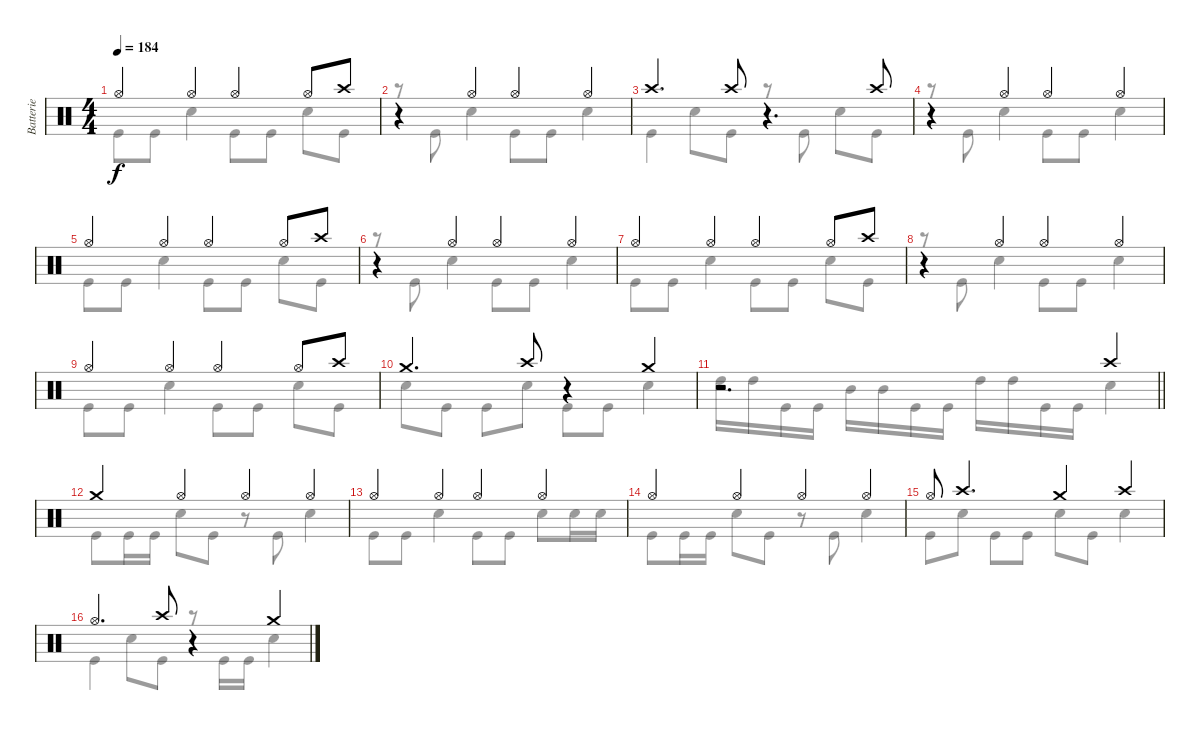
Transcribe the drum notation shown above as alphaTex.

\track ("Batterie" "Batterie") {instrument percussion}
\staff {score}
\articulation defaults
\voice
\ts (4 4)
\tempo 184
\clef neutral
\ks c "Hi-Hat (open)".4{dy f} "Hi-Hat (open)".4 "Hi-Hat (open)".4 "Hi-Hat (open)".8 "Crash high (hit)".8
|
r.4 "Hi-Hat (open)".4 "Hi-Hat (open)".4 "Hi-Hat (open)".4 |
"Crash high (hit)".4{d} "Crash high (hit)".8 r.4{d} "Crash high (hit)".8 |
r.4 "Hi-Hat (open)".4 "Hi-Hat (open)".4 "Hi-Hat (open)".4 |
"Hi-Hat (open)".4 "Hi-Hat (open)".4 "Hi-Hat (open)".4 "Hi-Hat (open)".8 "Crash high (hit)".8 |
r.4 "Hi-Hat (open)".4 "Hi-Hat (open)".4 "Hi-Hat (open)".4 |
"Hi-Hat (open)".4 "Hi-Hat (open)".4 "Hi-Hat (open)".4 "Hi-Hat (open)".8 "Crash high (hit)".8 |
r.4 "Hi-Hat (open)".4 "Hi-Hat (open)".4 "Hi-Hat (open)".4 |
"Hi-Hat (open)".4 "Hi-Hat (open)".4 "Hi-Hat (open)".4 "Hi-Hat (open)".8 "Crash high (hit)".8 |
"Crash medium (hit)".4{d} "Crash high (hit)".8 r.4 "Crash medium (hit)".4 |
\barLineRight lightlight
r.2{d} "Crash high (hit)".4 |
"Crash medium (hit)".4 "Hi-Hat (open)".4 "Hi-Hat (open)".4 "Hi-Hat (open)".4 |
"Hi-Hat (open)".4 "Hi-Hat (open)".4 "Hi-Hat (open)".4 "Hi-Hat (open)".4 |
"Hi-Hat (open)".4 "Hi-Hat (open)".4 "Hi-Hat (open)".4 "Hi-Hat (open)".4 |
"Hi-Hat (open)".8 "Crash high (hit)".4{d} "Crash medium (hit)".4 "Crash high (hit)".4 |
"Hi-Hat (open)".4{d} "Crash high (hit)".8 r.4 "Crash medium (hit)".4
\voice
\clef neutral
\ottava regular
\simile none
\ks c "Kick (hit)".8{dy f} "Kick (hit)".8 "Snare (hit) 2".4 "Kick (hit)".8 "Kick (hit)".8 "Snare (hit) 2".8 "Kick (hit)".8
|
r.8 "Kick (hit)".8 "Snare (hit) 2".4 "Kick (hit)".8 "Kick (hit)".8 "Snare (hit) 2".4 |
"Kick (hit)".4 "Snare (hit) 2".8 "Kick (hit)".8 r.8 "Kick (hit)".8 "Snare (hit) 2".8 "Kick (hit)".8 |
r.8 "Kick (hit)".8 "Snare (hit) 2".4 "Kick (hit)".8 "Kick (hit)".8 "Snare (hit) 2".4 |
"Kick (hit)".8 "Kick (hit)".8 "Snare (hit) 2".4 "Kick (hit)".8 "Kick (hit)".8 "Snare (hit) 2".8 "Kick (hit)".8 |
r.8 "Kick (hit)".8 "Snare (hit) 2".4 "Kick (hit)".8 "Kick (hit)".8 "Snare (hit) 2".4 |
"Kick (hit)".8 "Kick (hit)".8 "Snare (hit) 2".4 "Kick (hit)".8 "Kick (hit)".8 "Snare (hit) 2".8 "Kick (hit)".8 |
r.8 "Kick (hit)".8 "Snare (hit) 2".4 "Kick (hit)".8 "Kick (hit)".8 "Snare (hit) 2".4 |
"Kick (hit)".8 "Kick (hit)".8 "Snare (hit) 2".4 "Kick (hit)".8 "Kick (hit)".8 "Snare (hit) 2".8 "Kick (hit)".8 |
"Snare (hit) 2".8 "Kick (hit)".8 "Kick (hit)".8 "Snare (hit) 2".8 "Kick (hit)".8 "Kick (hit)".8 "Snare (hit) 2".4 |
\barLineRight lightlight "High Tom (hit)".16 "High Tom (hit)".16 "Kick (hit)".16 "Kick (hit)".16 "Mid Tom (hit)".16 "Mid Tom (hit)".16 "Kick (hit)".16 "Kick (hit)".16 "High Tom (hit)".16 "High Tom (hit)".16 "Kick (hit)".16 "Kick (hit)".16 "Snare (hit) 2".4
|
"Kick (hit)".8 "Kick (hit)".16 "Kick (hit)".16 "Snare (hit) 2".8 "Kick (hit)".8 r.8 "Kick (hit)".8 "Snare (hit) 2".4 |
"Kick (hit)".8 "Kick (hit)".8 "Snare (hit) 2".4 "Kick (hit)".8 "Kick (hit)".8 "Snare (hit) 2".8 "Snare (hit) 2".16 "Snare (hit) 2".16 |
"Kick (hit)".8 "Kick (hit)".16 "Kick (hit)".16 "Snare (hit) 2".8 "Kick (hit)".8 r.8 "Kick (hit)".8 "Snare (hit) 2".4 |
"Kick (hit)".8 "Snare (hit) 2".8 "Kick (hit)".8 "Kick (hit)".8 "Snare (hit) 2".8 "Kick (hit)".8 "Snare (hit) 2".4 |
"Kick (hit)".4 "Snare (hit) 2".8 "Kick (hit)".8 r.8 "Kick (hit)".16 "Kick (hit)".16 "Snare (hit) 2".4
